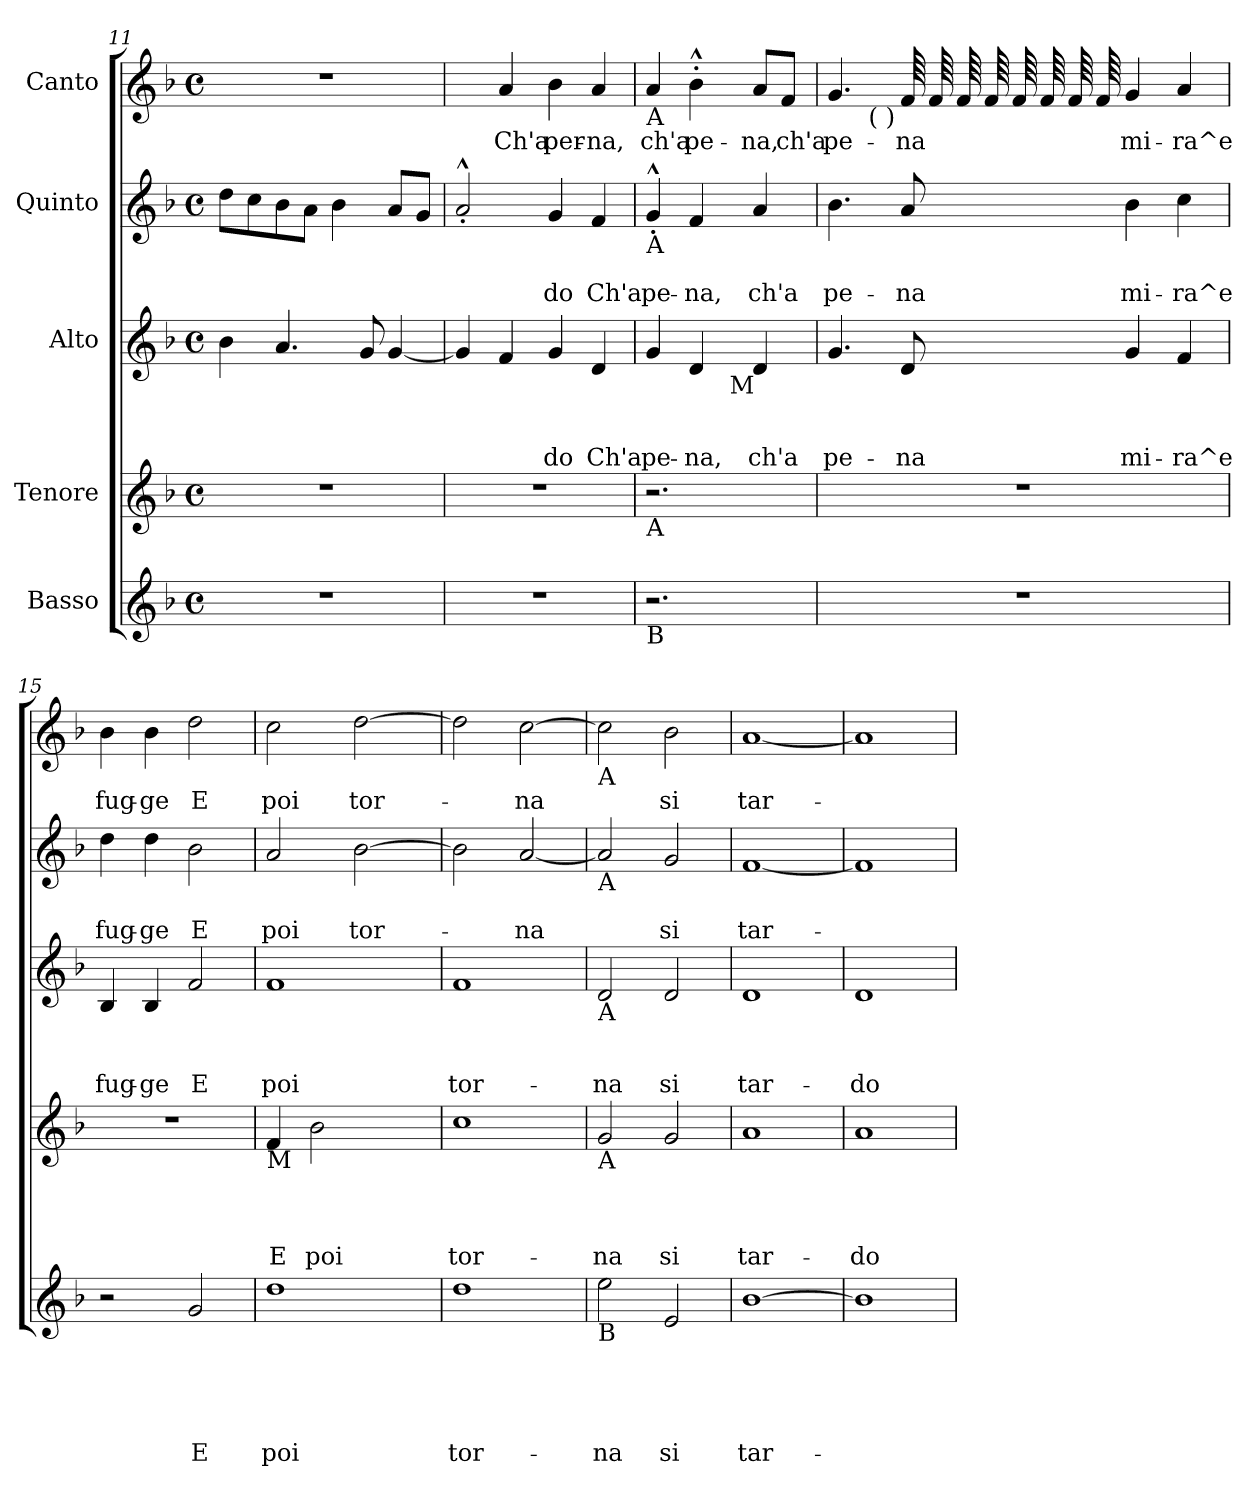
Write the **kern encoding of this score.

**kern	**text	**text	**text	**text	**text	**kern	**text	**text	**text	**text	**kern	**text	**text	**text	**kern	**text	**text	**kern	**text
*part5	*part5	*part5	*part5	*part5	*part5	*part4	*part4	*part4	*part4	*part4	*part3	*part3	*part3	*part3	*part2	*part2	*part2	*part1	*part1
*staff5	*staff5	*staff5	*staff5	*staff5	*staff5	*staff4	*staff4	*staff4	*staff4	*staff4	*staff3	*staff3	*staff3	*staff3	*staff2	*staff2	*staff2	*staff1	*staff1
*I"Basso	*	*	*	*	*	*I"Tenore	*	*	*	*	*I"Alto	*	*	*	*I"Quinto	*	*	*I"Canto	*
*clefG2	*	*	*	*	*	*clefG2	*	*	*	*	*clefG2	*	*	*	*clefG2	*	*	*clefG2	*
*k[b-]	*	*	*	*	*	*k[b-]	*	*	*	*	*k[b-]	*	*	*	*k[b-]	*	*	*k[b-]	*
*F:	*	*	*	*	*	*F:	*	*	*	*	*F:	*	*	*	*F:	*	*	*F:	*
*M4/4	*	*	*	*	*	*M4/4	*	*	*	*	*M4/4	*	*	*	*M4/4	*	*	*M4/4	*
*met(c)	*	*	*	*	*	*met(c)	*	*	*	*	*met(c)	*	*	*	*met(c)	*	*	*met(c)	*
=11	=11	=11	=11	=11	=11	=11	=11	=11	=11	=11	=11	=11	=11	=11	=11	=11	=11	=11	=11
1r	.	.	.	.	.	1r	.	.	.	.	4b-\	.	.	.	8dd\L	.	.	1r	.
.	.	.	.	.	.	.	.	.	.	.	.	.	.	.	8cc\	.	.	.	.
.	.	.	.	.	.	.	.	.	.	.	4.a/	.	.	.	8b-\	.	.	.	.
.	.	.	.	.	.	.	.	.	.	.	.	.	.	.	8a\J	.	.	.	.
.	.	.	.	.	.	.	.	.	.	.	.	.	.	.	4b-\	.	.	.	.
.	.	.	.	.	.	.	.	.	.	.	8g/	.	.	.	.	.	.	.	.
.	.	.	.	.	.	.	.	.	.	.	[<4g/	.	.	.	8a/L	.	.	.	.
.	.	.	.	.	.	.	.	.	.	.	.	.	.	.	8g/J	.	.	.	.
=12	=12	=12	=12	=12	=12	=12	=12	=12	=12	=12	=12	=12	=12	=12	=12	=12	=12	=12	=12
1r	.	.	.	.	.	1r	.	.	.	.	4g/]	.	.	.	2a^^<'</	.	.	4ryy	.
!	!	!	!	!	!	!	!	!	!	!	!	!	!	!	!	!	!	!	!LO:LY:b
.	.	.	.	.	.	.	.	.	.	.	4f/	.	.	.	.	.	.	4a/	Ch'a
!	!	!	!	!	!	!	!	!	!	!	!	!	!	!LO:LY:b	!	!	!LO:LY:b	!	!LO:LY:b
.	.	.	.	.	.	.	.	.	.	.	4g/	.	.	-do	4g/	.	-do	4b-\	per-
!	!	!	!	!	!	!	!	!	!	!	!	!	!	!LO:LY:b	!	!	!LO:LY:b	!	!LO:LY:b
.	.	.	.	.	.	.	.	.	.	.	4d/	.	.	Ch'a	4f/	.	Ch'a	4a/	-na,
!!LO:PB:g=z
=13	=13	=13	=13	=13	=13	=13	=13	=13	=13	=13	=13	=13	=13	=13	=13	=13	=13	=13	=13
!	!	!	!	!	!	!	!	!	!	!	!	!	!	!	!	!	!	!LO:TX:b:t=A	!
!	!	!	!	!	!	!	!	!	!	!	!	!	!	!	!LO:TX:b:t=A	!	!	!	!
!	!	!	!	!	!	!	!	!	!	!	!LO:TX:b:t=A	!	!	!	!	!	!	!	!
!	!	!	!	!	!	!LO:TX:b:t=A	!	!	!	!	!	!	!	!	!	!	!	!	!
!LO:TX:b:t=B	!	!	!	!	!	!	!	!	!	!	!	!	!	!	!	!	!	!	!
!	!	!	!	!	!	!	!	!	!	!	!	!	!	!LO:LY:b	!	!	!LO:LY:b	!	!LO:LY:b
*	*	*	*	*	*	*	*	*	*	*	*^	*	*	*	*	*	*	*	*
2.r	.	.	.	.	.	2.r	.	.	.	.	4g/	4ryy	.	.	pe-	4g^^<'</	.	pe-	4a/	ch'a
!	!	!	!	!	!	!	!	!	!	!	!	!	!	!	!LO:LY:b	!	!	!LO:LY:b	!	!LO:LY:b
.	.	.	.	.	.	.	.	.	.	.	4d/	8ryy	.	.	-na,	4f/	.	-na,	4b-^^>'>\	pe-
.	.	.	.	.	.	.	.	.	.	.	.	32ryy	.	.	.	.	.	.	.	.
!	!	!	!	!	!	!	!	!	!	!	!	!LO:TX:b:t=M	!	!	!	!	!	!	!	!
.	.	.	.	.	.	.	.	.	.	.	.	4ryy	.	.	.	.	.	.	.	.
!	!	!	!	!	!	!	!	!	!	!	!	!	!	!	!LO:LY:b	!	!	!LO:LY:b	!	!LO:LY:b
.	.	.	.	.	.	.	.	.	.	.	4d/	.	.	.	ch'a	4a/	.	ch'a	8a/L	-na,
!	!	!	!	!	!	!	!	!	!	!	!	!	!	!	!	!	!	!	!	!LO:LY:b
.	.	.	.	.	.	.	.	.	.	.	.	.	.	.	.	.	.	.	8f/J	ch'a
.	.	.	.	.	.	.	.	.	.	.	.	16.ryy	.	.	.	.	.	.	.	.
=14	=14	=14	=14	=14	=14	=14	=14	=14	=14	=14	=14	=14	=14	=14	=14	=14	=14	=14	=14	=14
!	!	!	!	!	!	!	!	!	!	!	!	!	!	!	!LO:LY:b	!	!	!LO:LY:b	!	!LO:LY:b
*	*	*	*	*	*	*	*	*	*	*	*v	*v	*	*	*	*	*	*	*^	*
1r	.	.	.	.	.	1r	.	.	.	.	4.g/	.	.	pe-	4.b-\	.	pe-	4.g/	8..ryy	pe-
!	!	!	!	!	!	!	!	!	!	!	!	!	!	!	!	!	!	!	!LO:TX:b:t=( )	!
.	.	.	.	.	.	.	.	.	.	.	.	.	.	.	.	.	.	.	2ryy	.
!	!	!	!	!	!	!	!	!	!	!	!	!	!	!LO:LY:b	!	!	!LO:LY:b	!	!	!LO:LY:b
*	*	*	*	*	*	*	*	*	*	*	*	*	*	*	*	*	*	*tremolo	*	*
.	.	.	.	.	.	.	.	.	.	.	8d/	.	.	-na	8a/	.	-na	64f/	.	-na
.	.	.	.	.	.	.	.	.	.	.	.	.	.	.	.	.	.	64f/	.	.
.	.	.	.	.	.	.	.	.	.	.	.	.	.	.	.	.	.	64f/	.	.
.	.	.	.	.	.	.	.	.	.	.	.	.	.	.	.	.	.	64f/	.	.
.	.	.	.	.	.	.	.	.	.	.	.	.	.	.	.	.	.	64f/	.	.
.	.	.	.	.	.	.	.	.	.	.	.	.	.	.	.	.	.	64f/	.	.
.	.	.	.	.	.	.	.	.	.	.	.	.	.	.	.	.	.	64f/	.	.
.	.	.	.	.	.	.	.	.	.	.	.	.	.	.	.	.	.	64f/	.	.
*	*	*	*	*	*	*	*	*	*	*	*	*	*	*	*	*	*	*Xtremolo	*	*
!	!	!	!	!	!	!	!	!	!	!	!	!	!	!LO:LY:b	!	!	!LO:LY:b	!	!	!LO:LY:b
.	.	.	.	.	.	.	.	.	.	.	4g/	.	.	mi-	4b-\	.	mi-	4g/	.	mi-
.	.	.	.	.	.	.	.	.	.	.	.	.	.	.	.	.	.	.	4ryy	.
!	!	!	!	!	!	!	!	!	!	!	!	!	!	!LO:LY:b	!	!	!LO:LY:b	!	!	!LO:LY:b
.	.	.	.	.	.	.	.	.	.	.	4f/	.	.	-ra^e	4cc\	.	-ra^e	4a/	.	-ra^e
.	.	.	.	.	.	.	.	.	.	.	.	.	.	.	.	.	.	.	32ryy	.
=15	=15	=15	=15	=15	=15	=15	=15	=15	=15	=15	=15	=15	=15	=15	=15	=15	=15	=15	=15	=15
!	!	!	!	!	!	!	!	!	!	!	!	!	!	!LO:LY:b	!	!	!LO:LY:b	!	!	!LO:LY:b
*	*	*	*	*	*	*	*	*	*	*	*	*	*	*	*	*	*	*v	*v	*
2r	.	.	.	.	.	1r	.	.	.	.	4B-/	.	.	fug-	4dd\	.	fug-	4b-\	fug-
!	!	!	!	!	!	!	!	!	!	!	!	!	!	!LO:LY:b	!	!	!LO:LY:b	!	!LO:LY:b
.	.	.	.	.	.	.	.	.	.	.	4B-/	.	.	-ge	4dd\	.	-ge	4b-\	-ge
!	!	!	!	!	!LO:LY:b	!	!	!	!	!	!	!	!	!LO:LY:b	!	!	!LO:LY:b	!	!LO:LY:b
2g/	.	.	.	.	E	.	.	.	.	.	2f/	.	.	E	2b-\	.	E	2dd\	E
=16	=16	=16	=16	=16	=16	=16	=16	=16	=16	=16	=16	=16	=16	=16	=16	=16	=16	=16	=16
!	!	!	!	!	!	!LO:TX:b:t=M	!	!	!	!	!	!	!	!	!	!	!	!	!
!	!	!	!	!	!LO:LY:b	!	!	!	!	!LO:LY:b	!	!	!	!LO:LY:b	!	!	!LO:LY:b	!	!LO:LY:b
1dd	.	.	.	.	poi	4f/	.	.	.	E	1f	.	.	poi	2a/	.	poi	2cc\	poi
!	!	!	!	!	!	!	!	!	!	!LO:LY:b	!	!	!	!	!	!	!	!	!
.	.	.	.	.	.	2b-\	.	.	.	poi	.	.	.	.	.	.	.	.	.
!	!	!	!	!	!	!	!	!	!	!	!	!	!	!	!	!	!LO:LY:b	!	!LO:LY:b
.	.	.	.	.	.	.	.	.	.	.	.	.	.	.	[>2b-\	.	tor-	[>2dd\	tor-
.	.	.	.	.	.	4ryy	.	.	.	.	.	.	.	.	.	.	.	.	.
=17	=17	=17	=17	=17	=17	=17	=17	=17	=17	=17	=17	=17	=17	=17	=17	=17	=17	=17	=17
!	!	!	!	!	!LO:LY:b	!	!	!	!	!LO:LY:b	!	!	!	!LO:LY:b	!	!	!	!	!
1dd	.	.	.	.	tor-	1cc	.	.	.	tor-	1f	.	.	tor-	2b-\]	.	.	2dd\]	.
!	!	!	!	!	!	!	!	!	!	!	!	!	!	!	!	!	!LO:LY:b	!	!LO:LY:b
.	.	.	.	.	.	.	.	.	.	.	.	.	.	.	[<2a/	.	-na	[<2cc\	-na
!!LO:LB:g=z
=18	=18	=18	=18	=18	=18	=18	=18	=18	=18	=18	=18	=18	=18	=18	=18	=18	=18	=18	=18
!	!	!	!	!	!	!	!	!	!	!	!	!	!	!	!	!	!	!LO:TX:b:t=A	!
!	!	!	!	!	!	!	!	!	!	!	!	!	!	!	!LO:TX:b:t=A	!	!	!	!
!	!	!	!	!	!	!	!	!	!	!	!LO:TX:b:t=A	!	!	!	!	!	!	!	!
!	!	!	!	!	!	!LO:TX:b:t=A	!	!	!	!	!	!	!	!	!	!	!	!	!
!LO:TX:b:t=B	!	!	!	!	!	!	!	!	!	!	!	!	!	!	!	!	!	!	!
!	!	!	!	!	!LO:LY:b	!	!	!	!	!LO:LY:b	!	!	!	!LO:LY:b	!	!	!	!	!
2ee\	.	.	.	.	-na	2g/	.	.	.	-na	2d/	.	.	-na	2a/]	.	.	2cc\]	.
!	!	!	!	!	!LO:LY:b	!	!	!	!	!LO:LY:b	!	!	!	!LO:LY:b	!	!	!LO:LY:b	!	!LO:LY:b
2e/	.	.	.	.	si	2g/	.	.	.	si	2d/	.	.	si	2g/	.	si	2b-\	si
=19	=19	=19	=19	=19	=19	=19	=19	=19	=19	=19	=19	=19	=19	=19	=19	=19	=19	=19	=19
!	!	!	!	!	!LO:LY:b	!	!	!	!	!LO:LY:b	!	!	!	!LO:LY:b	!	!	!LO:LY:b	!	!LO:LY:b
[>1b-	.	.	.	.	tar-	1a	.	.	.	tar-	1d	.	.	tar-	[<1f	.	tar-	[<1a	tar-
=20	=20	=20	=20	=20	=20	=20	=20	=20	=20	=20	=20	=20	=20	=20	=20	=20	=20	=20	=20
!	!	!	!	!	!	!	!	!	!	!LO:LY:b	!	!	!	!LO:LY:b	!	!	!	!	!
1b-]	.	.	.	.	.	1a	.	.	.	-do	1d	.	.	-do	1f]	.	.	1a]	.
=	=	=	=	=	=	=	=	=	=	=	=	=	=	=	=	=	=	=	=
*-	*-	*-	*-	*-	*-	*-	*-	*-	*-	*-	*-	*-	*-	*-	*-	*-	*-	*-	*-
